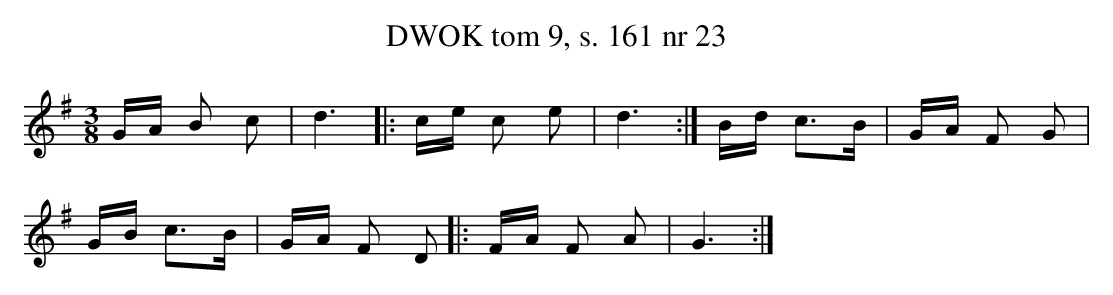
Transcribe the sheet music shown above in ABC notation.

X:1
T:DWOK tom 9, s. 161 nr 23
L:1/16
M:3/8
K:G
GA B2 c2|d6|:ce c2 e2|d6:|Bd c3B|GA F2 G2|
GB c3B|GA F2 D2|:FA F2 A2|G6:|
